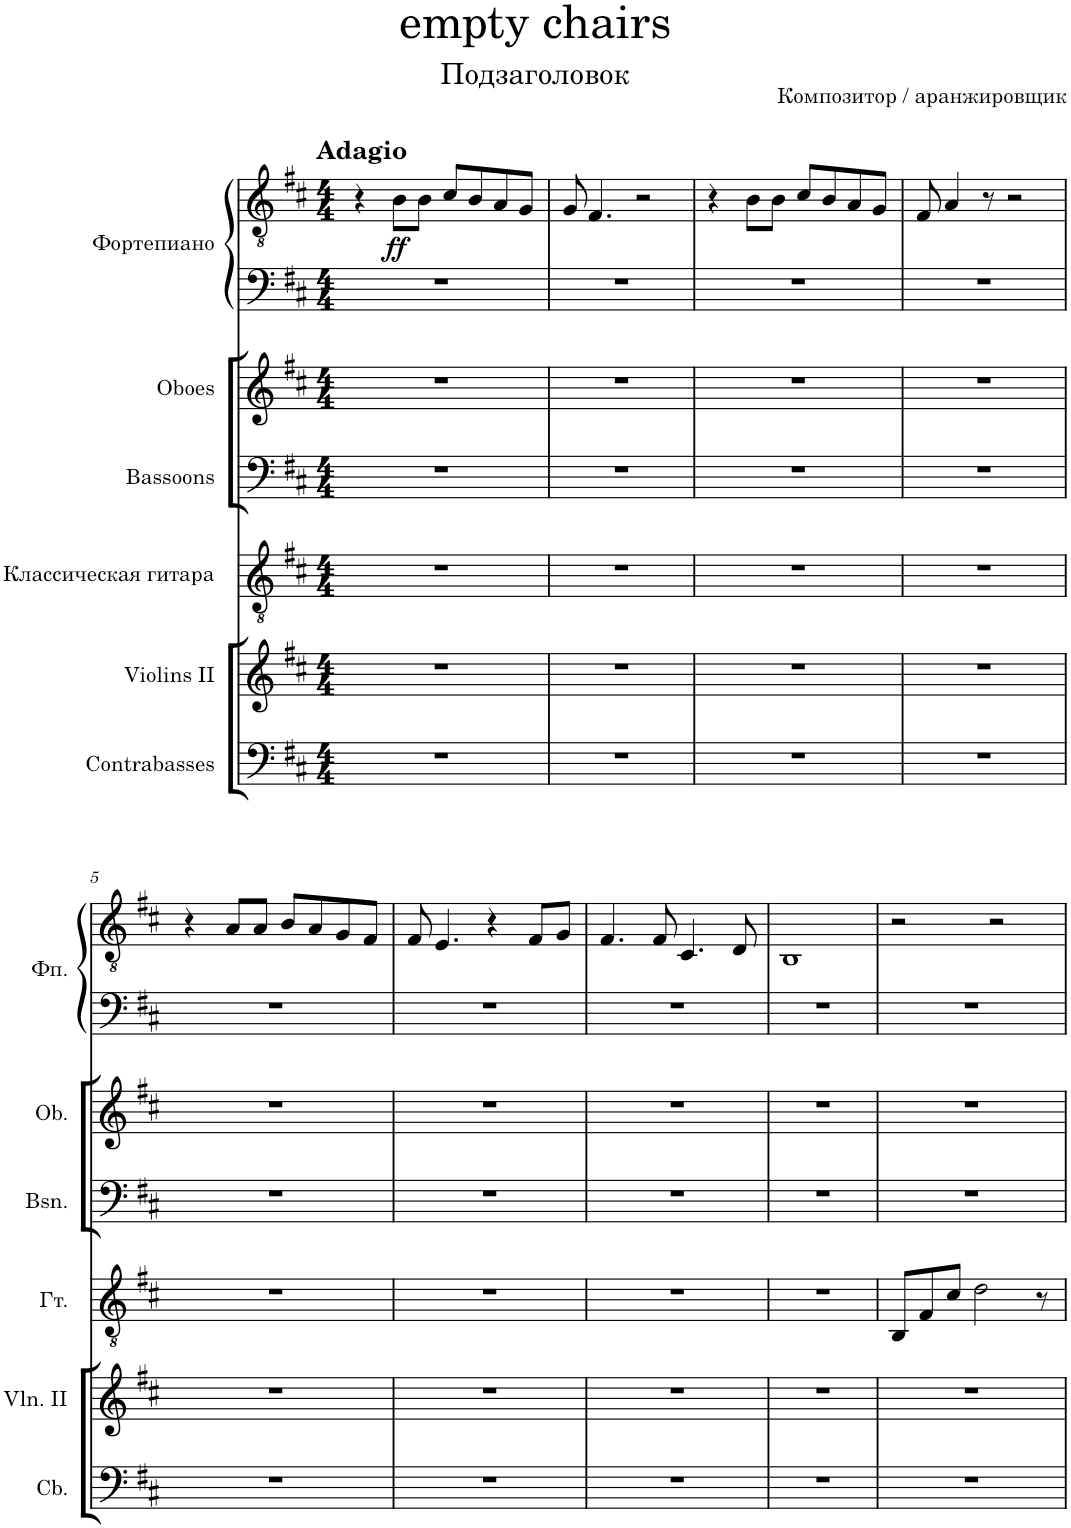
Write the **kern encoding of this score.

**kern	**kern	**kern	**kern	**kern	**kern	**kern	**dynam
*part6	*part5	*part4	*part3	*part2	*part1	*part1	*part1
*staff7	*staff6	*staff5	*staff4	*staff3	*staff2	*staff1	*staff1/2
*I"Contrabasses	*I"Violins II	*I"Классическая гитара	*I"Bassoons	*I"Oboes	*I"Фортепиано	*	*
*I'Cb.	*I'Vln. II	*	*I'Bsn.	*I'Ob.	*	*	*
*clefF4	*clefG2	*clefGv2	*clefF4	*clefG2	*clefF4	*clefGv2	*
*Trd7c12	*	*	*	*	*	*	*
*k[f#c#]	*k[f#c#]	*k[f#c#]	*k[f#c#]	*k[f#c#]	*k[f#c#]	*k[f#c#]	*
*M4/4	*M4/4	*M4/4	*M4/4	*M4/4	*M4/4	*M4/4	*
=1	=1	=1	=1	=1	=1	=1	=1
!	!	!	!	!	!	!LO:TX:a:B:t=Adagio	!
1r	1r	1r	1r	1r	1r	4r	.
!	!	!	!	!	!	!	!LO:DY:b
.	.	.	.	.	.	8B\L	ff
.	.	.	.	.	.	8B\J	.
.	.	.	.	.	.	8c#/L	.
.	.	.	.	.	.	8B/	.
.	.	.	.	.	.	8A/	.
.	.	.	.	.	.	8G/J	.
=2	=2	=2	=2	=2	=2	=2	=2
1r	1r	1r	1r	1r	1r	8G/	.
.	.	.	.	.	.	4.F#/	.
.	.	.	.	.	.	2r	.
=3	=3	=3	=3	=3	=3	=3	=3
1r	1r	1r	1r	1r	1r	4r	.
.	.	.	.	.	.	8B\L	.
.	.	.	.	.	.	8B\J	.
.	.	.	.	.	.	8c#/L	.
.	.	.	.	.	.	8B/	.
.	.	.	.	.	.	8A/	.
.	.	.	.	.	.	8G/J	.
=4	=4	=4	=4	=4	=4	=4	=4
1r	1r	1r	1r	1r	1r	8F#/	.
.	.	.	.	.	.	4A/	.
.	.	.	.	.	.	8r	.
.	.	.	.	.	.	2r	.
!!LO:LB:g=z
=5	=5	=5	=5	=5	=5	=5	=5
1r	1r	1r	1r	1r	1r	4r	.
.	.	.	.	.	.	8A/L	.
.	.	.	.	.	.	8A/J	.
.	.	.	.	.	.	8B/L	.
.	.	.	.	.	.	8A/	.
.	.	.	.	.	.	8G/	.
.	.	.	.	.	.	8F#/J	.
=6	=6	=6	=6	=6	=6	=6	=6
1r	1r	1r	1r	1r	1r	8F#/	.
.	.	.	.	.	.	4.E/	.
.	.	.	.	.	.	4r	.
.	.	.	.	.	.	8F#/L	.
.	.	.	.	.	.	8G/J	.
=7	=7	=7	=7	=7	=7	=7	=7
1r	1r	1r	1r	1r	1r	4.F#/	.
.	.	.	.	.	.	8F#/	.
.	.	.	.	.	.	4.C#/	.
.	.	.	.	.	.	8D/	.
=8	=8	=8	=8	=8	=8	=8	=8
1r	1r	1r	1r	1r	1r	1BB	.
=9	=9	=9	=9	=9	=9	=9	=9
1r	1r	8BB/L	1r	1r	1r	2r	.
.	.	8F#/	.	.	.	.	.
.	.	8c#/J	.	.	.	.	.
.	.	2d\	.	.	.	.	.
.	.	.	.	.	.	2r	.
.	.	8r	.	.	.	.	.
=	=	=	=	=	=	=	=
*-	*-	*-	*-	*-	*-	*-	*-
